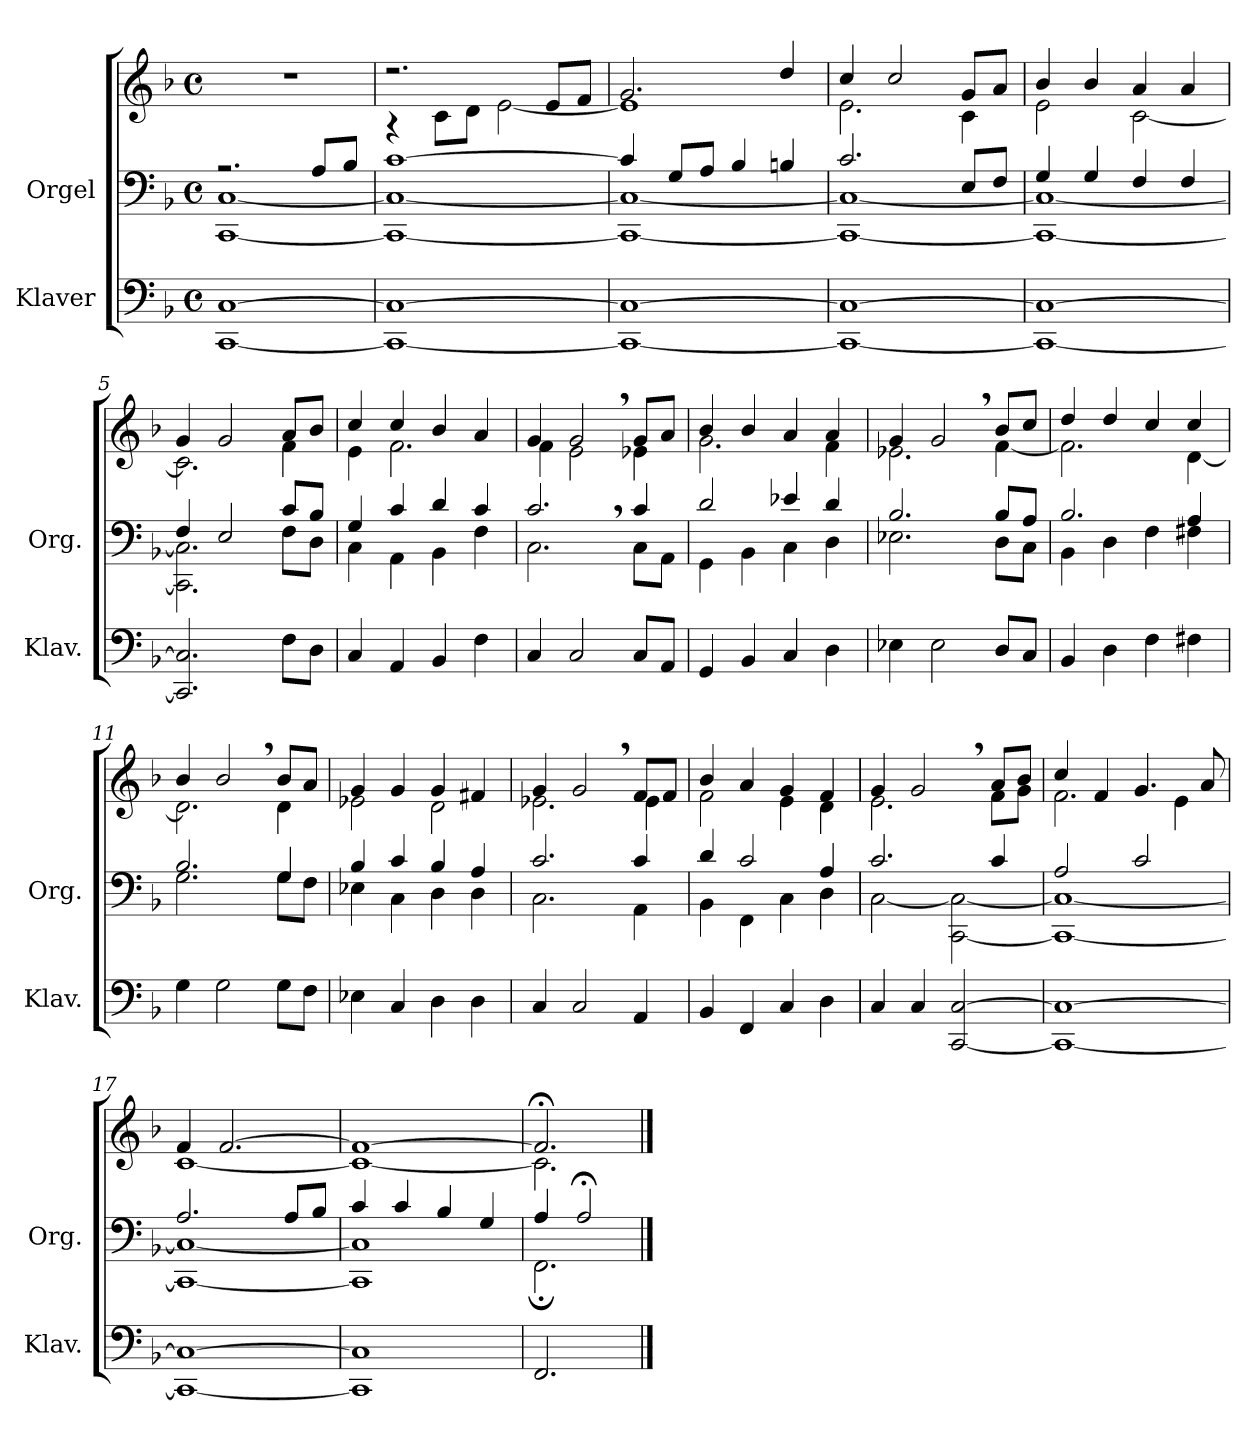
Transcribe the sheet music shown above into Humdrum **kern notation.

**kern	**kern	**kern
*part2	*part1	*part1
*staff3	*staff2	*staff1
*I"Klaver	*I"Orgel	*
*I'Klav.	*I'Org.	*
*clefF4	*clefF4	*clefG2
*k[b-]	*k[b-]	*k[b-]
*M4/4	*M4/4	*M4/4
*met(c)	*met(c)	*met(c)
*MM100	*MM100	*MM100
=1	=1	=1
*	*^	*
[1CC [1C	2.r	[1CC [1C	1r
.	8A/L	.	.
.	8B-/J	.	.
=2	=2	=2	=2
*	*	*	*^
1CC_ 1C_	[1c	1CC_ 1C_	2.r	4r
.	.	.	.	8c\L
.	.	.	.	8d\J
.	.	.	.	[2e\
.	.	.	8e/L	.
.	.	.	8f/J	.
=3	=3	=3	=3	=3
1CC_ 1C_	4c/]	1CC_ 1C_	2.g/	1e]
.	8G/L	.	.	.
.	8A/J	.	.	.
.	4B-/	.	.	.
.	4Bn/	.	4dd/	.
=4	=4	=4	=4	=4
1CC_ 1C_	2.c/	1CC_ 1C_	4cc/	2.e\
.	.	.	2cc/	.
.	8E/L	.	8g/L	4c\
.	8F/J	.	8a/J	.
=5	=5	=5	=5	=5
1CC_ 1C_	4G/	1CC_ 1C_	4b-/	2e\
.	4G/	.	4b-/	.
.	4F/	.	4a/	[2c\
.	4F/	.	4a/	.
=5X1	=5X1	=5X1	=5X1	=5X1
2.CC/] 2.C/]	4F/	2.CC\] 2.C\]	4g/	2.c\]
.	2E/	.	2g/	.
8F\L	8c/L	8F\L	8a/L	4f\
8D\J	8B-/J	8D\J	8b-/J	.
=6	=6	=6	=6	=6
4C/	4G/	4C\	4cc/	4e\
4AA/	4c/	4AA\	4cc/	2.f\
4BB-/	4d/	4BB-\	4b-/	.
4F\	4c/	4F\	4a/	.
=7	=7	=7	=7	=7
4C/	2.c,/	2.C\	4g/	4f\
2C/	.	.	2g,/	2e\
8C/L	4c/	8C\L	8g/L	4e-X\
8AA/J	.	8AA\J	8a/J	.
!!LO:LB:g=z	!!
=8	=8	=8	=8	=8
4GG/	2d/	4GG\	4b-/	2.g\
4BB-/	.	4BB-\	4b-/	.
4C/	4e-X/	4C\	4a/	.
4D\	4d/	4D\	4a/	4f\
=9	=9	=9	=9	=9
4E-X\	2.B-/	2.E-X\	4g/	2.e-X\
2E-\	.	.	2g,/	.
8D/L	8B-/L	8D\L	8b-/L	[4f\
8C/J	8A/J	8C\J	8cc/J	.
=10	=10	=10	=10	=10
4BB-/	2.B-/	4BB-\	4dd/	2.f\]
4D\	.	4D\	4dd/	.
4F\	.	4F\	4cc/	.
4F#X\	4A/	4F#X\	4cc/	[4d\
=11	=11	=11	=11	=11
4G\	2.B-/	2.G\	4b-/	2.d\]
2G\	.	.	2b-,/	.
8G\L	4G/	8G\L	8b-/L	4d\
8F\J	.	8F\J	8a/J	.
=12	=12	=12	=12	=12
4E-X\	4B-/	4E-X\	4g/	2e-X\
4C/	4c/	4C\	4g/	.
4D\	4B-/	4D\	4g/	2d\
4D\	4A/	4D\	4f#X/	.
=13	=13	=13	=13	=13
4C/	2.c/	2.C\	4g/	2.e-X\
2C/	.	.	2g,/	.
4AA/	4c/	4AA\	8f/L	4e-\
.	.	.	8f/J	.
=14	=14	=14	=14	=14
4BB-/	4d/	4BB-\	4b-/	2f\
4FF/	2c/	4FF\	4a/	.
4C/	.	4C\	4g/	4e\
4D\	4A/	4D\	4f/	4d\
=15	=15	=15	=15	=15
4C/	2.c/	[2C\	4g/	2.e\
4C/	.	.	2g,/	.
[2CC/ [2C/	.	[2CC\ 2C\_	.	.
.	4c/	.	8a/L	8f\L
.	.	.	8b-/J	8g\J
!!LO:LB:g=z	!!
=16	=16	=16	=16	=16
1CC_ 1C_	2A/	1CC_ 1C_	4cc/	2.f\
.	.	.	4f/	.
.	2c/	.	4.g/	.
.	.	.	.	4e\
.	.	.	8a/	.
=17	=17	=17	=17	=17
1CC_ 1C_	2.A/	1CC_ 1C_	4f/	[1c
.	.	.	[2.f/	.
.	8A/L	.	.	.
.	8B-/J	.	.	.
=18	=18	=18	=18	=18
1CC] 1C]	4c/	1CC] 1C]	1f_	1c_
.	4c/	.	.	.
.	4B-/	.	.	.
.	4G/	.	.	.
=19	=19	=19	=19	=19
2.FF/	4A/	2.FF;\	2.f;</]	2.c\]
.	2A;</	.	.	.
*	*v	*v	*	*
*	*	*v	*v
==	==	==
*-	*-	*-
